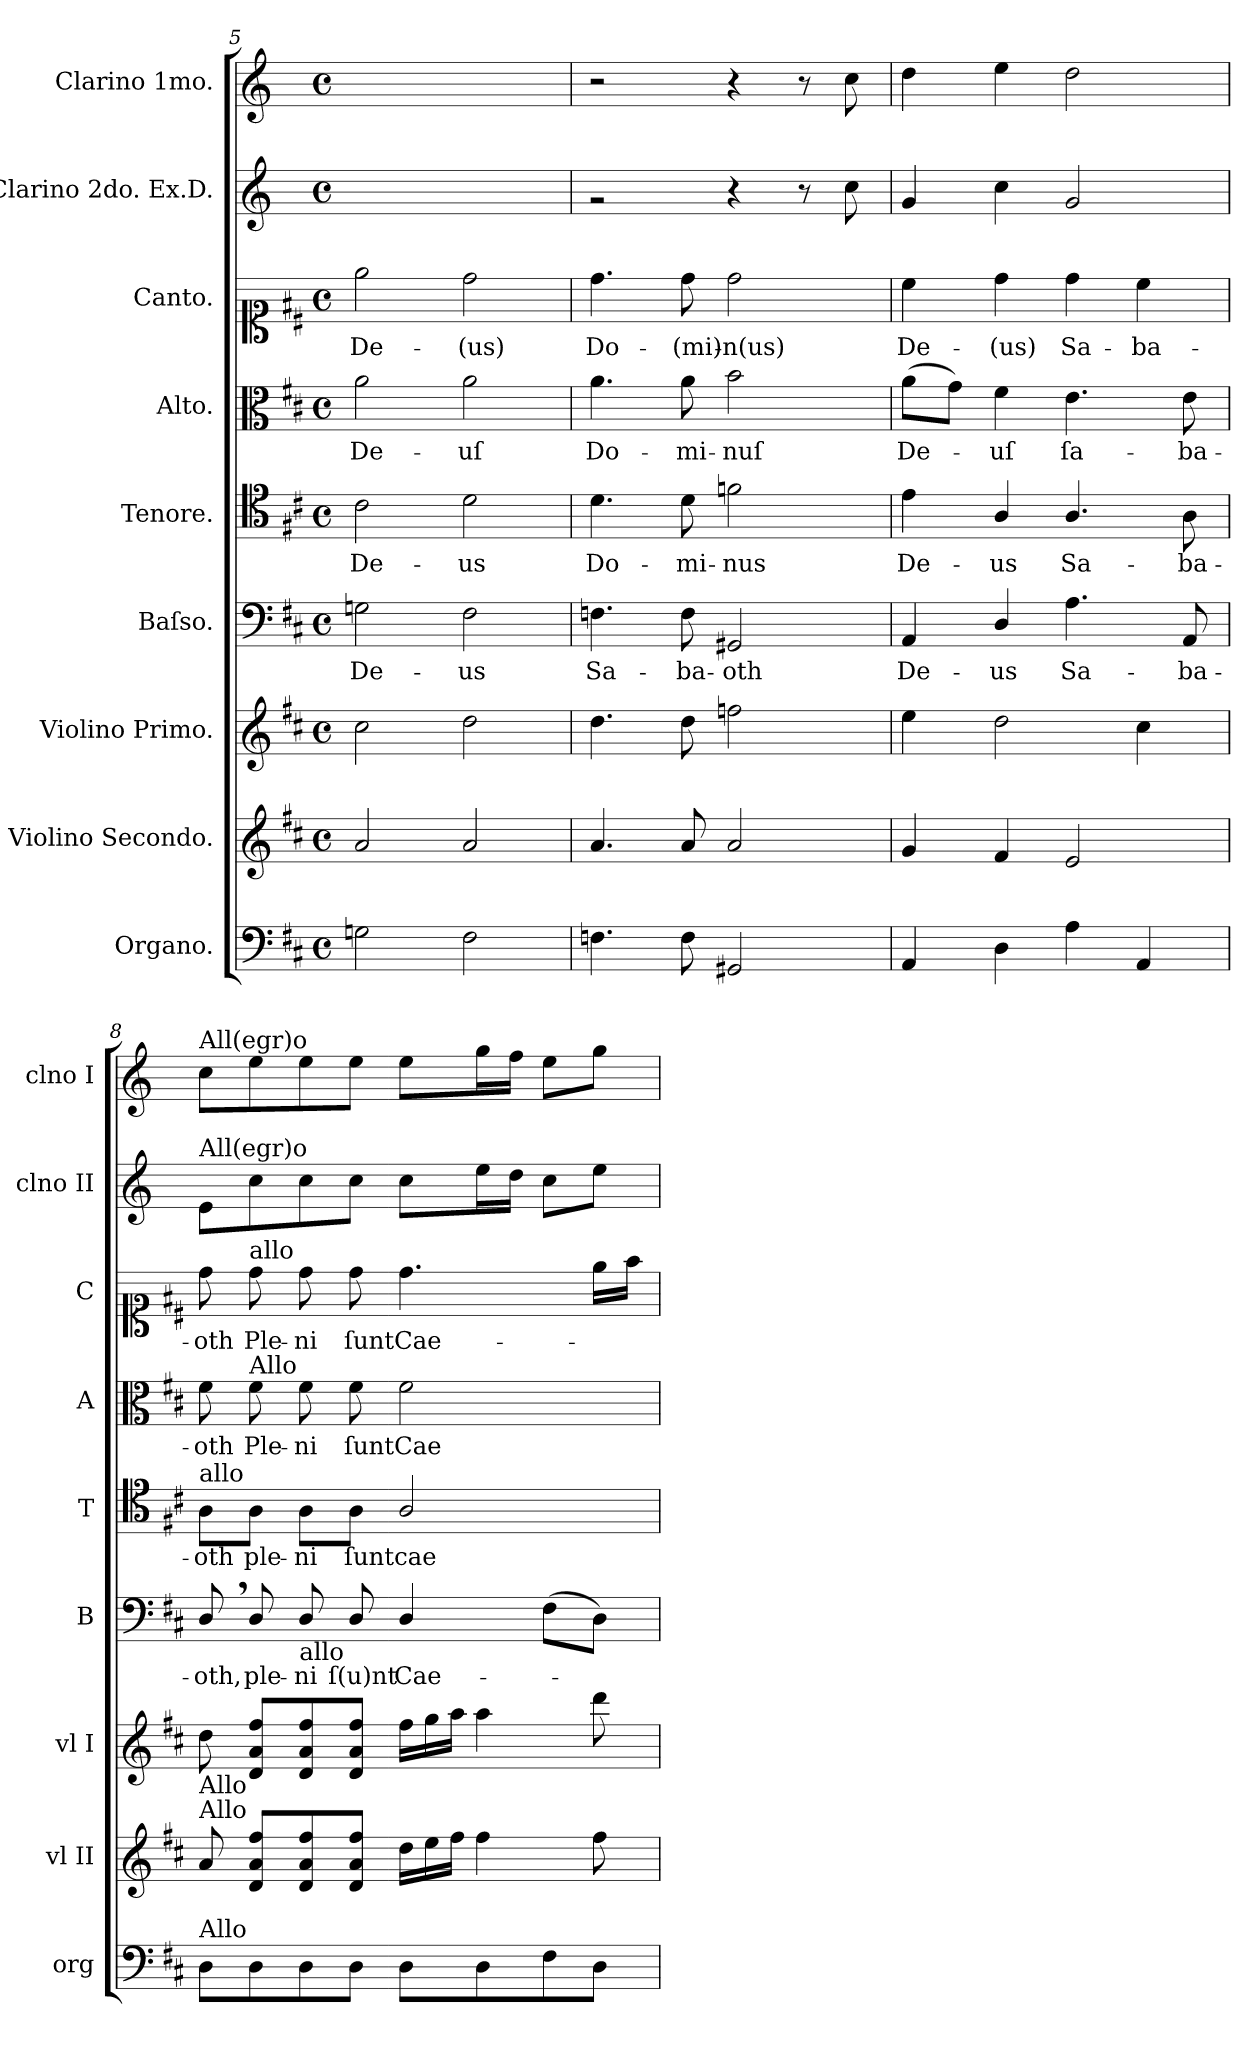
**kern	**kern	**kern	**kern	**text	**kern	**text	**kern	**text	**kern	**text	**kern	**kern
*part9	*part8	*part7	*part6	*part6	*part5	*part5	*part4	*part4	*part3	*part3	*part2	*part1
*staff9	*staff8	*staff7	*staff6	*staff6	*staff5	*staff5	*staff4	*staff4	*staff3	*staff3	*staff2	*staff1
*I"Organo.	*I"Violino Secondo.	*I"Violino Primo.	*I"Baſso.	*	*I"Tenore.	*	*I"Alto.	*	*I"Canto.	*	*I"Clarino 2do. Ex.D.	*I"Clarino 1mo.
*I'org	*I'vl II	*I'vl I	*I'B	*	*I'T	*	*I'A	*	*I'C	*	*I'clno II	*I'clno I
*clefF4	*clefG2	*clefG2	*clefF4	*	*clefC4	*	*clefC3	*	*clefC1	*	*clefG2	*clefG2
*	*	*	*	*	*	*	*	*	*	*	*ITrd-1c-2	*ITrd6c10
*k[f#c#]	*k[f#c#]	*k[f#c#]	*k[f#c#]	*	*k[f#c#]	*	*k[f#c#]	*	*k[f#c#]	*	*k[f#c#]	*k[f#c#]
*D:	*D:	*D:	*D:	*	*D:	*	*D:	*	*D:	*	*D:	*D:
*M4/4	*M4/4	*M4/4	*M4/4	*	*M4/4	*	*M4/4	*	*M4/4	*	*M4/4	*M4/4
*met(c)	*met(c)	*met(c)	*met(c)	*	*met(c)	*	*met(c)	*	*met(c)	*	*met(c)	*met(c)
=5	=5	=5	=5	=5	=5	=5	=5	=5	=5	=5	=5	=5
2Gn\	2a/	2cc#\	2Gn\	De-	2c#\	De-	2a\	De-	2ee\	De-	1ryy	1ryy
2F#\	2a/	2dd\	2F#\	-us	2d\	-us	2a\	-uſ	2dd\	-(us)	.	.
=6	=6	=6	=6	=6	=6	=6	=6	=6	=6	=6	=6	=6
4.Fn\	4.a/	4.dd\	4.Fn\	Sa-	4.d\	Do-	4.a\	Do-	4.dd\	Do-	2rg	2r
8F\	8a/	8dd\	8F\	-ba-	8d\	-mi-	8a\	-mi-	8dd\	-(mi)-	.	.
2GG#X/	2a/	2ffn\	2GG#X/	-oth	2fn\	-nus	2b\	-nuſ	2dd\	-n(us)	4r	4r
.	.	.	.	.	.	.	.	.	.	.	8r	8r
.	.	.	.	.	.	.	.	.	.	.	8dd\	8d\
=7	=7	=7	=7	=7	=7	=7	=7	=7	=7	=7	=7	=7
4AA/	4g/	4ee\	4AA/	De-	4e\	De-	(8a\L	De-	4cc#\	De-	4a/	4e\
.	.	.	.	.	.	.	8g\J)	.	.	.	.	.
4D\	4f#/	2dd\	4D/	-us	4A/	-us	4f#\	-uſ	4dd\	-(us)	4dd\	4f#\
4A\	2e/	.	4.A\	Sa-	4.A/	Sa-	4.e\	ſa-	4dd\	Sa-	2a/	2e\
4AA/	.	4cc#\	.	.	.	.	.	.	4cc#\	-ba-	.	.
.	.	.	8AA/	-ba-	8A\	-ba-	8e\	-ba-	.	.	.	.
=8	=8	=8	=8	=8	=8	=8	=8	=8	=8	=8	=8	=8
!	!	!	!	!	!	!	!	!	!	!	!	!LO:TX:a:t=All(egr)o
!	!	!	!	!	!	!	!	!	!	!	!LO:TX:a:t=All(egr)o	!
!	!	!	!	!	!LO:TX:a:t=allo	!	!	!	!	!	!	!
!	!	!LO:TX:b:t=Allo	!	!	!	!	!	!	!	!	!	!
!	!LO:TX:a:t=Allo	!	!	!	!	!	!	!	!	!	!	!
!LO:TX:a:t=Allo	!	!	!	!	!	!	!	!	!	!	!	!
8D\L	8a/	8dd\	8D,/	-oth,	8A\L	-oth	8f#\	-oth	8dd\	-oth	8f#/L	8d\L
!	!	!	!	!	!	!	!	!	!LO:TX:a:t=allo	!	!	!
!	!	!	!	!	!	!	!LO:TX:a:t=Allo	!	!	!	!	!
8D\	8d/ 8a/ 8ff#/L	8d/ 8a/ 8ff#/L	8D/	ple-	8A\J	ple-	8f#\	Ple-	8dd\	Ple-	8dd\	8f#\
!	!	!	!LO:TX:b:t=allo	!	!	!	!	!	!	!	!	!
8D\	8d/ 8a/ 8ff#/	8d/ 8a/ 8ff#/	8D/	-ni	8A\L	-ni	8f#\	-ni	8dd\	-ni	8dd\	8f#\
8D\J	8d/ 8a/ 8ff#/J	8d/ 8a/ 8ff#/J	8D/	ſ(u)nt	8A\J	ſunt	8f#\	ſunt	8dd\	ſunt	8dd\J	8f#\J
*	*Xtuplet	*Xtuplet	*	*	*	*	*	*	*	*	*	*
8D\L	24dd\LL	24ff#\LL	4D/	Cae-	2A/	cae-	2f#\	Cae-	4.dd\	Cae-	8dd\L	8f#\L
.	24ee\	24gg\	.	.	.	.	.	.	.	.	.	.
.	24ff#\JJ	24aa\JJ	.	.	.	.	.	.	.	.	.	.
8D\	4ff#\	4aa\	.	.	.	.	.	.	.	.	16ff#\L	16a\L
.	.	.	.	.	.	.	.	.	.	.	16ee\JJ	16g\JJ
8F#\	.	.	(8F#\L	.	.	.	.	.	.	.	8dd\L	8f#\L
8D\J	8ff#\	8ddd\	8D\J)	.	.	.	.	.	16ee\LL	.	8ff#\J	8a\J
.	.	.	.	.	.	.	.	.	16ff#\JJ	.	.	.
=	=	=	=	=	=	=	=	=	=	=	=	=
*-	*-	*-	*-	*-	*-	*-	*-	*-	*-	*-	*-	*-
